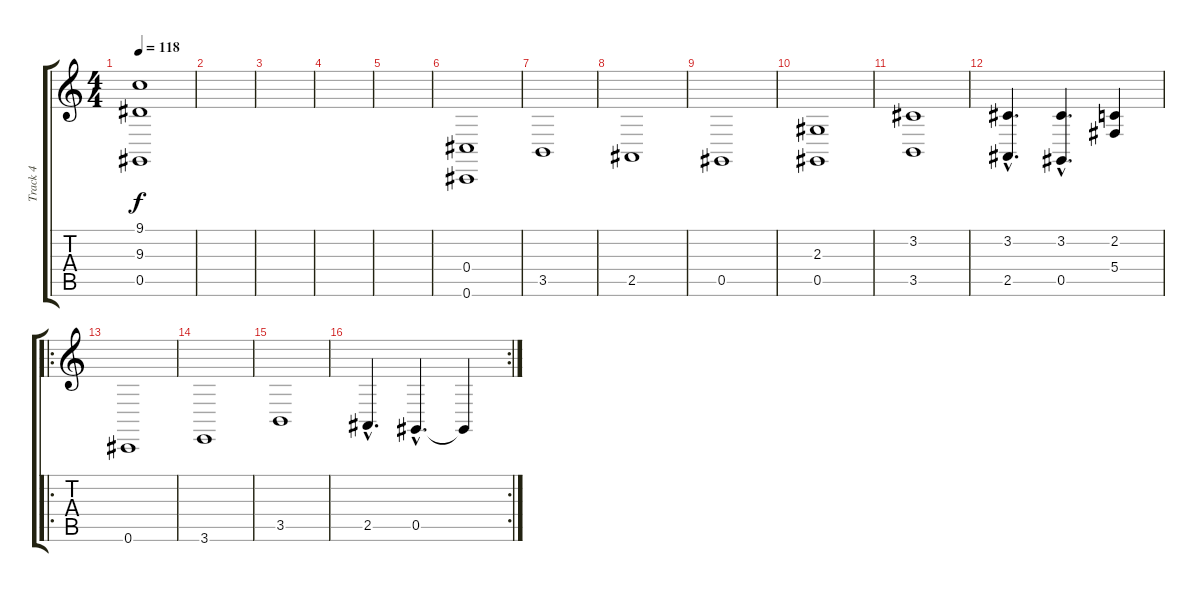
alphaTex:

\track ("Track 4" "Track 4") {instrument stringensemble1}
\staff {score tabs}
\tuning (Eb4 Bb3 Gb3 Db3 Ab2 Db2) {hide}
\ts (4 4)
\tempo 118
\clef g2
\ks c
(9.1 9.3 0.5).1{dy f} |
|
|
|
|
(0.4 0.6).1 |
3.5.1 |
2.5.1 |
0.5.1 |
(2.3 0.5).1 |
(3.2 3.5).1 |
(3.2{hac} 2.5{hac}).4{d} (3.2{hac} 0.5{hac}).4{d} (2.2 5.4).4 |
\ro
0.6.1 |
3.6.1 |
3.5.1 |
\rc 2
2.5{hac}.4{d} 0.5{hac}.4{d} 0.5{t}.4
